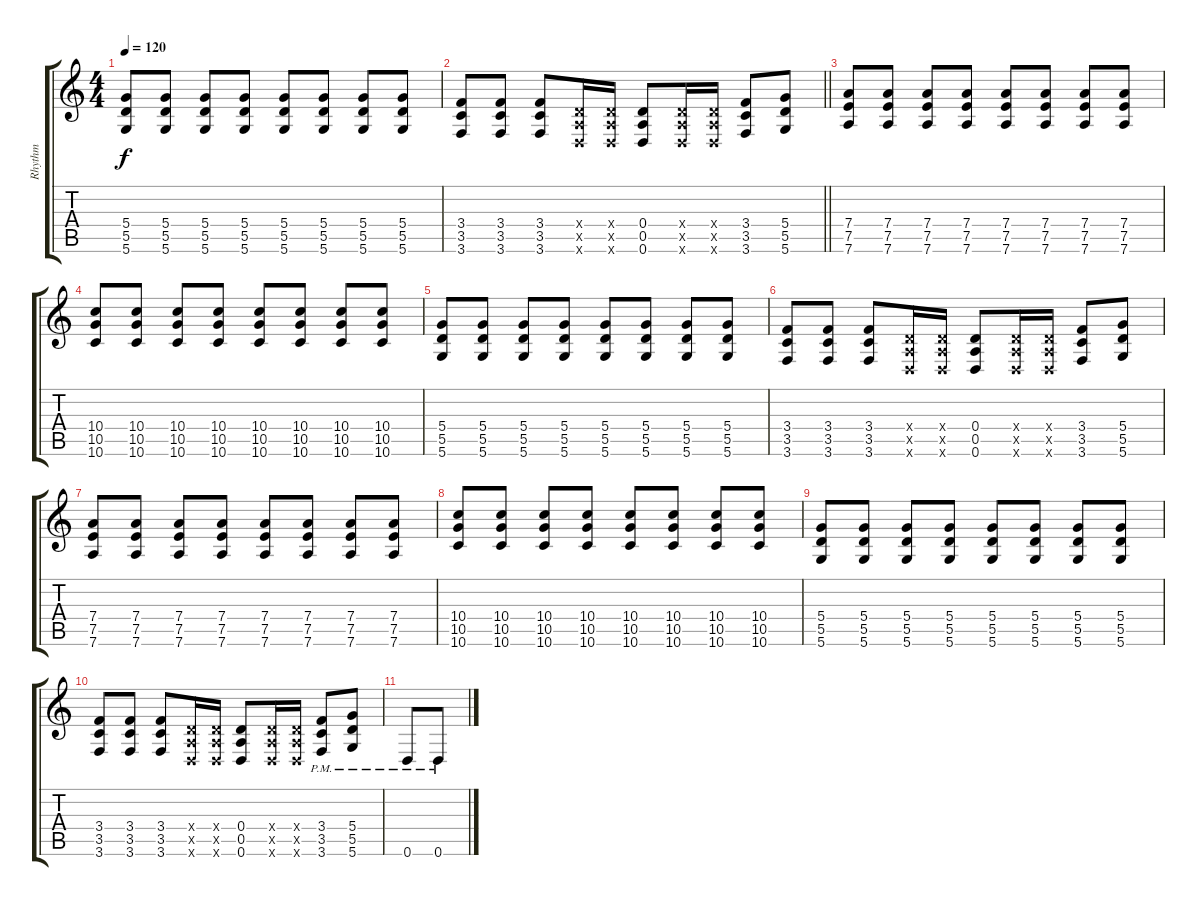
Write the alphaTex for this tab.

\track ("Rhythm" "Rhythm") {instrument overdrivenguitar}
\staff {score tabs}
\tuning (E4 B3 G3 D3 A2 D2) {hide}
\ts (4 4)
\tempo 120
\clef g2
\ks c
(5.4 5.5 5.6).8{dy f} (5.4 5.5 5.6).8 (5.4 5.5 5.6).8 (5.4 5.5 5.6).8 (5.4 5.5 5.6).8 (5.4 5.5 5.6).8 (5.4 5.5 5.6).8 (5.4 5.5 5.6).8 |
\barLineRight lightlight
(3.4 3.5 3.6).8 (3.4 3.5 3.6).8 (3.4 3.5 3.6).8 (0.4{x} 0.5{x} 0.6{x}).16 (0.4{x} 0.5{x} 0.6{x}).16 (0.4 0.5 0.6).8 (0.4{x} 0.5{x} 0.6{x}).16 (0.4{x} 0.5{x} 0.6{x}).16 (3.4 3.5 3.6).8 (5.4 5.5 5.6).8 |
(7.4 7.5 7.6).8 (7.4 7.5 7.6).8 (7.4 7.5 7.6).8 (7.4 7.5 7.6).8 (7.4 7.5 7.6).8 (7.4 7.5 7.6).8 (7.4 7.5 7.6).8 (7.4 7.5 7.6).8 |
(10.4 10.5 10.6).8 (10.4 10.5 10.6).8 (10.4 10.5 10.6).8 (10.4 10.5 10.6).8 (10.4 10.5 10.6).8 (10.4 10.5 10.6).8 (10.4 10.5 10.6).8 (10.4 10.5 10.6).8 |
(5.4 5.5 5.6).8 (5.4 5.5 5.6).8 (5.4 5.5 5.6).8 (5.4 5.5 5.6).8 (5.4 5.5 5.6).8 (5.4 5.5 5.6).8 (5.4 5.5 5.6).8 (5.4 5.5 5.6).8 |
(3.4 3.5 3.6).8 (3.4 3.5 3.6).8 (3.4 3.5 3.6).8 (0.4{x} 0.5{x} 0.6{x}).16 (0.4{x} 0.5{x} 0.6{x}).16 (0.4 0.5 0.6).8 (0.4{x} 0.5{x} 0.6{x}).16 (0.4{x} 0.5{x} 0.6{x}).16 (3.4 3.5 3.6).8 (5.4 5.5 5.6).8 |
(7.4 7.5 7.6).8 (7.4 7.5 7.6).8 (7.4 7.5 7.6).8 (7.4 7.5 7.6).8 (7.4 7.5 7.6).8 (7.4 7.5 7.6).8 (7.4 7.5 7.6).8 (7.4 7.5 7.6).8 |
(10.4 10.5 10.6).8 (10.4 10.5 10.6).8 (10.4 10.5 10.6).8 (10.4 10.5 10.6).8 (10.4 10.5 10.6).8 (10.4 10.5 10.6).8 (10.4 10.5 10.6).8 (10.4 10.5 10.6).8 |
(5.4 5.5 5.6).8 (5.4 5.5 5.6).8 (5.4 5.5 5.6).8 (5.4 5.5 5.6).8 (5.4 5.5 5.6).8 (5.4 5.5 5.6).8 (5.4 5.5 5.6).8 (5.4 5.5 5.6).8 |
(3.4 3.5 3.6).8 (3.4 3.5 3.6).8 (3.4 3.5 3.6).8 (0.4{x} 0.5{x} 0.6{x}).16 (0.4{x} 0.5{x} 0.6{x}).16 (0.4 0.5 0.6).8 (0.4{x} 0.5{x} 0.6{x}).16 (0.4{x} 0.5{x} 0.6{x}).16 (3.4{pm} 3.5{pm} 3.6{pm}).8 (5.4{pm} 5.5{pm} 5.6{pm}).8 |
0.6{pm}.8 0.6{pm}.8
